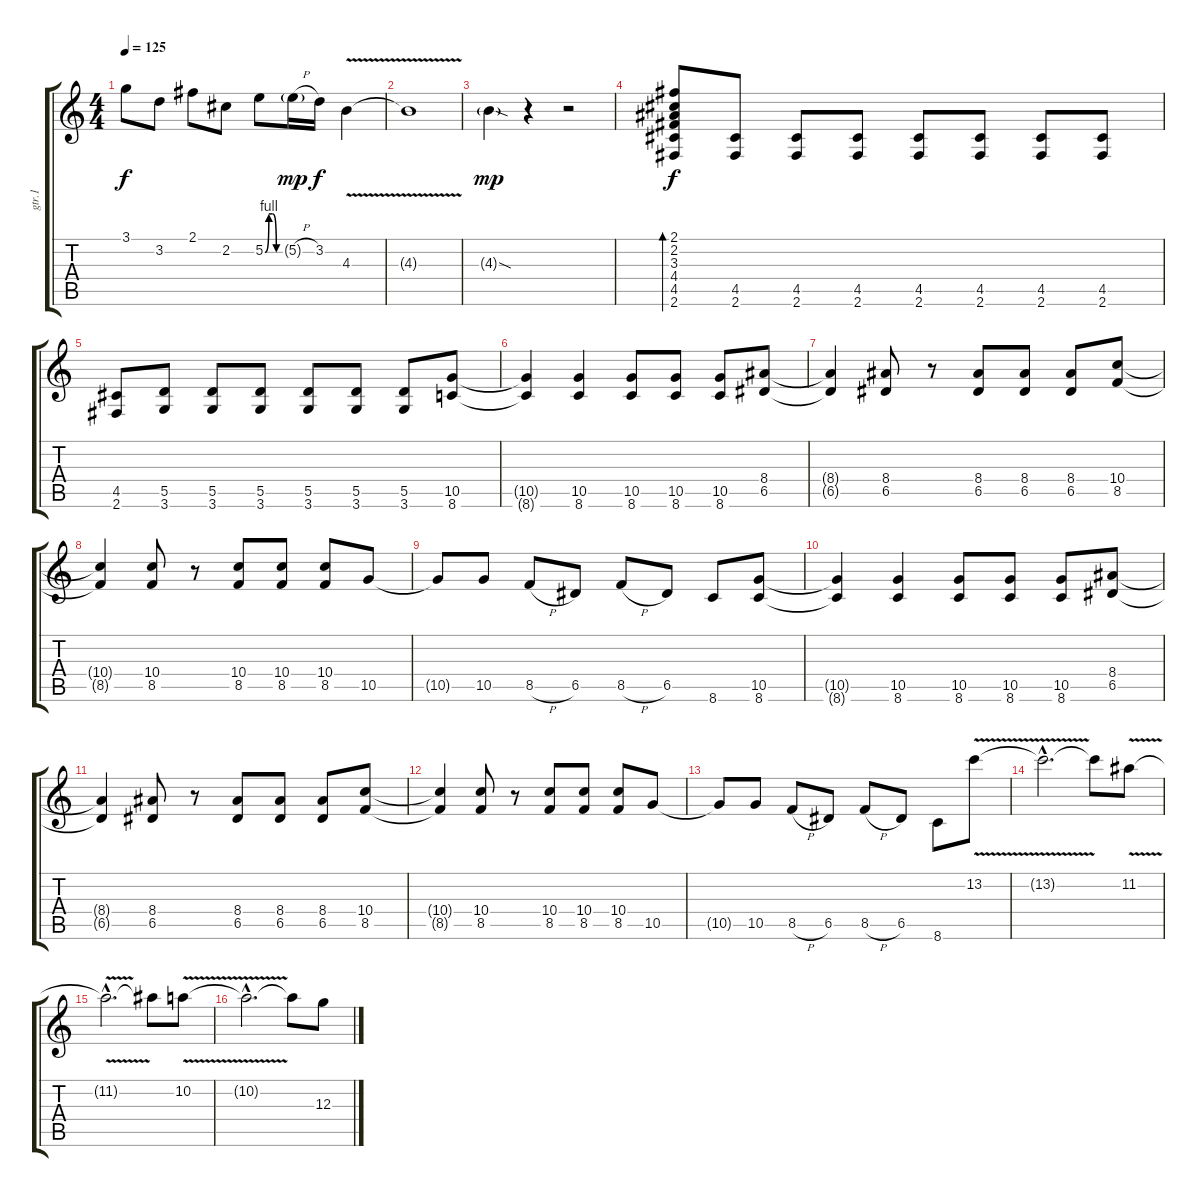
\track ("gtr.1" "gtr.1") {instrument distortionguitar}
\staff {score tabs}
\tuning (E4 B3 G3 D3 A2 E2) {hide}
\ts (4 4)
\tempo 125
\clef g2
\ks c
3.1.8{dy f} 3.2.8 2.1.8 2.2.8 5.2{be (custom 0 0 15 4 30 4 45 0 60 0)}.8 5.2{h g}.16{dy mp} 3.2.16{dy f} 4.3{v}.4 |
4.3{t}.1 |
4.3{sod g}.4{dy mp} r.4 r.2 |
(2.1 2.2 3.3 4.4 4.5 2.6).8{bd 60 dy f} (4.5 2.6).8 (4.5 2.6).8 (4.5 2.6).8 (4.5 2.6).8 (4.5 2.6).8 (4.5 2.6).8 (4.5 2.6).8 |
(4.5 2.6).8 (5.5 3.6).8 (5.5 3.6).8 (5.5 3.6).8 (5.5 3.6).8 (5.5 3.6).8 (5.5 3.6).8 (10.5 8.6).8 |
(10.5{t} 8.6{t}).4 (10.5 8.6).4 (10.5 8.6).8 (10.5 8.6).8 (10.5 8.6).8 (8.4 6.5).8 |
(8.4{t} 6.5{t}).4 (8.4 6.5).8 r.8 (8.4 6.5).8 (8.4 6.5).8 (8.4 6.5).8 (10.4 8.5).8 |
(10.4{t} 8.5{t}).4 (10.4 8.5).8 r.8 (10.4 8.5).8 (10.4 8.5).8 (10.4 8.5).8 10.5.8 |
10.5{t}.8 10.5.8 8.5{h}.8 6.5.8 8.5{h}.8 6.5.8 8.6.8 (10.5 8.6).8 |
(10.5{t} 8.6{t}).4 (10.5 8.6).4 (10.5 8.6).8 (10.5 8.6).8 (10.5 8.6).8 (8.4 6.5).8 |
(8.4{t} 6.5{t}).4 (8.4 6.5).8 r.8 (8.4 6.5).8 (8.4 6.5).8 (8.4 6.5).8 (10.4 8.5).8 |
(10.4{t} 8.5{t}).4 (10.4 8.5).8 r.8 (10.4 8.5).8 (10.4 8.5).8 (10.4 8.5).8 10.5.8 |
10.5{t}.8 10.5.8 8.5{h}.8 6.5.8 8.5{h}.8 6.5.8 8.6.8 13.2{v}.8 |
13.2{hac t}.2{d} 13.2{t}.8 11.2{v}.8 |
11.2{hac t}.2{d} 11.2{t}.8 10.2{v}.8 |
10.2{hac t}.2{d} 10.2{t}.8 12.3.8
